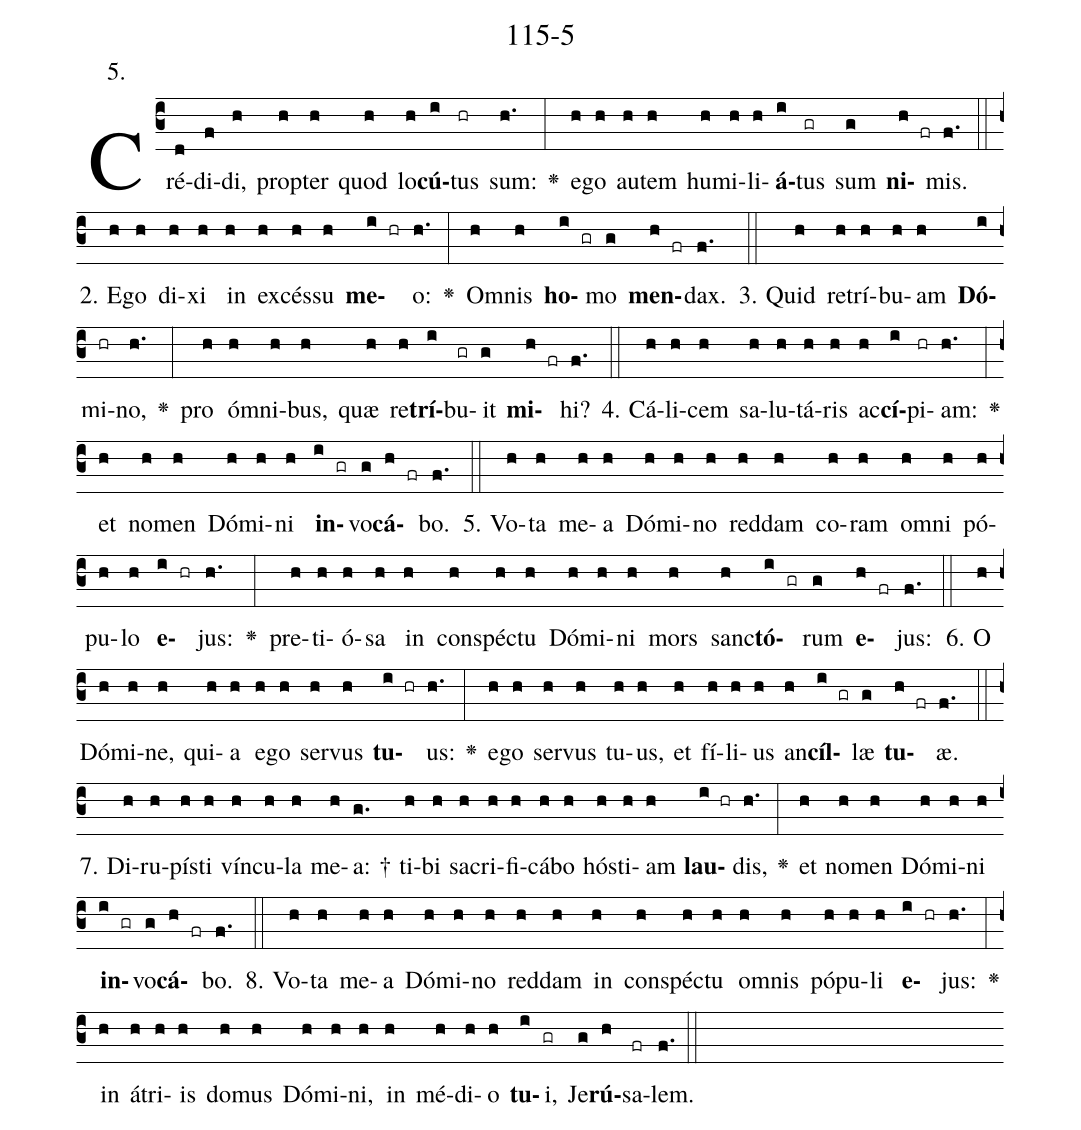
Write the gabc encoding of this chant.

name: 115-5;
annotation: 5.;
%%
(c3)Cré(d)di(f)di,(h) prop(h)ter(h) quod(h) lo(h)<b>cú</b>(i)tus(hr) sum:(h.) <v>\greheightstar</v>(:) e(h)go(h) au(h)tem(h) hu(h)mi(h)li(h)<b>á</b>(i)tus(gr) sum(g) <b>ni</b>(h fr)mis.(f.) (::)
2. E(h)go(h) di(h)xi(h) in(h) ex(h)cés(h)su(h) <b>me</b>(i hr)o:(h.) <v>\greheightstar</v>(:) Om(h)nis(h) <b>ho</b>(i gr)mo(g) <b>men</b>(h fr)dax.(f.) (::)
3. Quid(h) re(h)trí(h)bu(h)am(h) <b>Dó</b>(i)mi(hr)no,(h.) <v>\greheightstar</v>(:) pro(h) óm(h)ni(h)bus,(h) quæ(h) re(h)<b>trí</b>(i)bu(gr)it(g) <b>mi</b>(h fr)hi?(f.) (::)
4. Cá(h)li(h)cem(h) sa(h)lu(h)tá(h)ris(h) ac(h)<b>cí</b>(i)pi(hr)am:(h.) <v>\greheightstar</v>(:) et(h) no(h)men(h) Dó(h)mi(h)ni(h) <b>in</b>(i gr)vo(g)<b>cá</b>(h fr)bo.(f.) (::)
5. Vo(h)ta(h) me(h)a(h) Dó(h)mi(h)no(h) red(h)dam(h) co(h)ram(h) om(h)ni(h) pó(h)pu(h)lo(h) <b>e</b>(i hr)jus:(h.) <v>\greheightstar</v>(:) pre(h)ti(h)ó(h)sa(h) in(h) con(h)spéc(h)tu(h) Dó(h)mi(h)ni(h) mors(h) sanc(h)<b>tó</b>(i gr)rum(g) <b>e</b>(h fr)jus:(f.) (::)
6. O(h) Dó(h)mi(h)ne,(h) qui(h)a(h) e(h)go(h) ser(h)vus(h) <b>tu</b>(i hr)us:(h.) <v>\greheightstar</v>(:) e(h)go(h) ser(h)vus(h) tu(h)us,(h) et(h) fí(h)li(h)us(h) an(h)<b>cíl</b>(i gr)læ(g) <b>tu</b>(h fr)æ.(f.) (::)
7. Di(h)ru(h)pís(h)ti(h) vín(h)cu(h)la(h) me(h)a: †(g.) ti(h)bi(h) sa(h)cri(h)fi(h)cá(h)bo(h) hós(h)ti(h)am(h) <b>lau</b>(i hr)dis,(h.) <v>\greheightstar</v>(:) et(h) no(h)men(h) Dó(h)mi(h)ni(h) <b>in</b>(i gr)vo(g)<b>cá</b>(h fr)bo.(f.) (::)
8. Vo(h)ta(h) me(h)a(h) Dó(h)mi(h)no(h) red(h)dam(h) in(h) con(h)spéc(h)tu(h) om(h)nis(h) pó(h)pu(h)li(h) <b>e</b>(i hr)jus:(h.) <v>\greheightstar</v>(:) in(h) á(h)tri(h)is(h) do(h)mus(h) Dó(h)mi(h)ni,(h) in(h) mé(h)di(h)o(h) <b>tu</b>(i)i,(gr) Je(g)<b>rú</b>(h)sa(fr)lem.(f.) (::)
